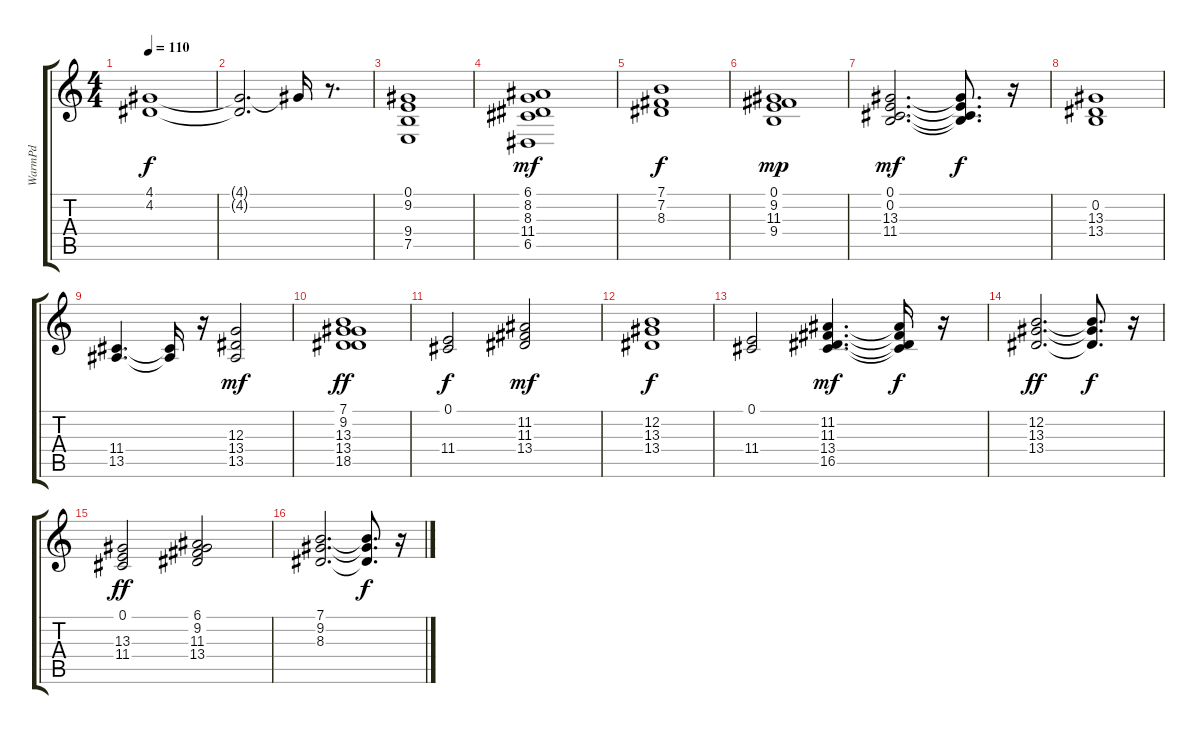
\track ("WarmPd" "WarmPd") {instrument pad2warm}
\staff {score tabs}
\tuning (E4 B3 G3 D3 A2 E2) {hide}
\ts (4 4)
\tempo 110
\clef g2
\ks c
(4.1 4.2).1{dy f} |
(4.1{t} 4.2{t}).2{d} 4.1{t}.16 r.8{d} |
(0.1 9.2 9.4 7.5).1 |
(6.1 8.2 8.3 11.4 6.5).1{dy mf} |
(7.1 7.2 8.3).1{dy f} |
(0.1 9.2 11.3 9.4).1{dy mp} |
(0.1 0.2 13.3 11.4).2{d dy mf} (0.1{t} 0.2{t} 13.3{t} 11.4{t}).8{d dy f} r.16 |
(0.2 13.3 13.4).1 |
(11.4 13.5).4{d} (11.4{t} 13.5{t}).16 r.16 (12.3 13.4 13.5).2{dy mf} |
(7.1 9.2 13.3 13.4 18.5).1{dy ff} |
(0.1 11.4).2{dy f} (11.2 11.3 13.4).2{dy mf} |
(12.2 13.3 13.4).1{dy f} |
(0.1 11.4).2 (11.2 11.3 13.4 16.5).4{d dy mf} (11.2{t} 11.3{t} 13.4{t} 16.5{t}).16{dy f} r.16 |
(12.2 13.3 13.4).2{d dy ff} (12.2{t} 13.3{t} 13.4{t}).8{d dy f} r.16 |
(0.1 13.3 11.4).2{dy ff} (6.1 9.2 11.3 13.4).2 |
(7.1 9.2 8.3).2{d} (7.1{t} 9.2{t} 8.3{t}).8{d dy f} r.16
